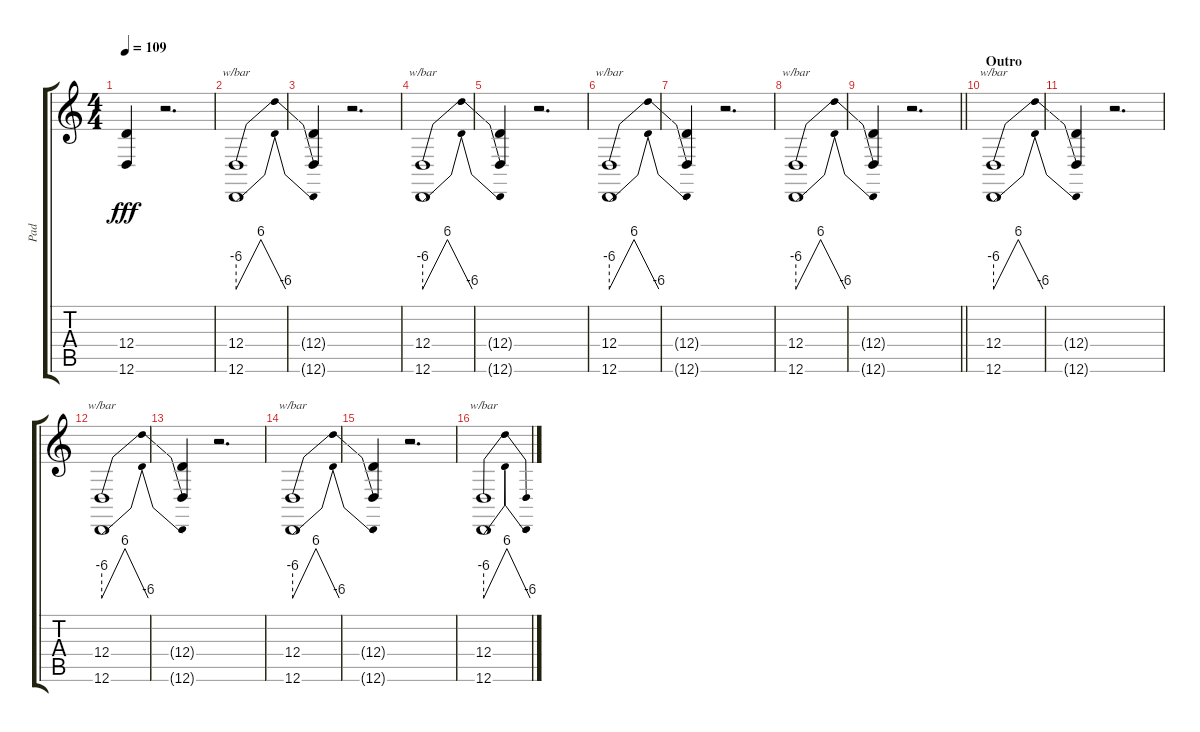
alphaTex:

\track ("Pad" "Pad") {instrument pad7halo}
\staff {score tabs}
\tuning (E4 B3 G3 D3 A2 D2) {hide}
\ts (4 4)
\tempo 109
\clef g2
\ks c
(12.4{t} 12.6{t}).4{dy fff} r.2{d} |
(12.4 12.6).1{tbe (dip default 0 -24 30 24 60 -24)} |
(12.4{t} 12.6{t}).4 r.2{d} |
(12.4 12.6).1{tbe (dip default 0 -24 30 24 60 -24)} |
(12.4{t} 12.6{t}).4 r.2{d} |
(12.4 12.6).1{tbe (dip default 0 -24 30 24 60 -24)} |
(12.4{t} 12.6{t}).4 r.2{d} |
(12.4 12.6).1{tbe (dip default 0 -24 30 24 60 -24)} |
\barLineRight lightlight
(12.4{t} 12.6{t}).4 r.2{d} |
\section ("" "Outro")
(12.4 12.6).1{tbe (dip default 0 -24 30 24 60 -24)} |
(12.4{t} 12.6{t}).4 r.2{d} |
(12.4 12.6).1{tbe (dip default 0 -24 30 24 60 -24)} |
(12.4{t} 12.6{t}).4 r.2{d} |
(12.4 12.6).1{tbe (dip default 0 -24 30 24 60 -24)} |
(12.4{t} 12.6{t}).4 r.2{d} |
(12.4 12.6).1{tbe (dip default 0 -24 30 24 60 -24)}
